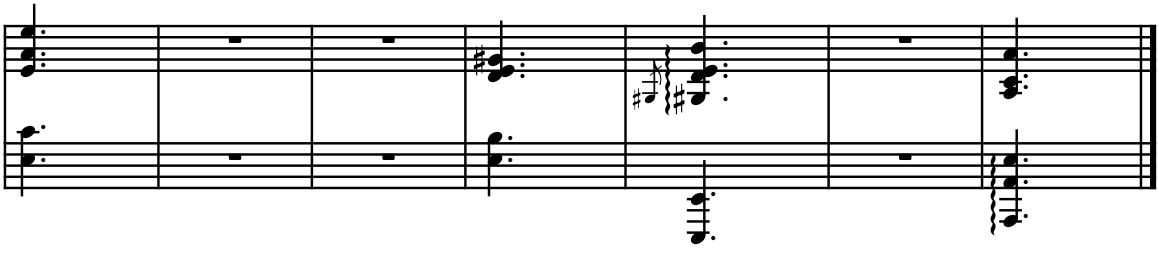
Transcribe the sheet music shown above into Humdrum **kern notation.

**kern	**kern
*part1	*part1
*staff2	*staff1
*I"Piano	*
*I'Pno.	*
!!LO:PB:g=z
*clefF4	*clefG2
*k[]	*k[]
*M3/8	*M3/8
=307	=307
4.E\ 4.c\	4.e/ 4.a/ 4.ee/
=308	=308
4.r	4.r
=309	=309
4.r	4.r
=310	=310
4.E\ 4.B\	4.d/ 4.e/ 4.g#X/
=311	=311
.	8qG#X/
4.EEE/ 4.EE/	4.G#X/ 4.d/ 4.e/ 4.b/
=312	=312
4.r	4.r
=313	=313
4.AAA/ 4.AA/ 4.E/	4.A/ 4.c/ 4.a/
==	==
*-	*-
